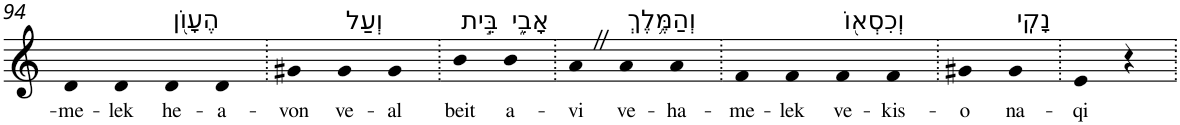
**kern	**text
*part1	*part1
*staff1	*staff1
*I"Piano	*
*I'Pno	*
!!LO:PB:g=z
*clefG2	*
*k[]	*
=94	=94
!	!LO:LY:b
4d	-me-
!	!LO:LY:b
4d	-lek
!LO:TX:a:t=הֶעָוֺ֖ן	!
!	!LO:LY:b
4d	he-
!	!LO:LY:b
4d	-a-
=95.	=95.
!	!LO:LY:b
4g#X	-von
!LO:TX:a:t=וְעַל	!
!	!LO:LY:b
4g#	ve-
!	!LO:LY:b
4g#	-al
=96.	=96.
!LO:TX:a:t=בֵּ֣ית	!
!	!LO:LY:b
4b	beit
!LO:TX:a:t=אָבִ֑י	!
!	!LO:LY:b
4b	a-
=97.	=97.
!	!LO:LY:b
4aZ	-vi
!LO:TX:a:t=וְהַמֶּ֥לֶךְ	!
!	!LO:LY:b
4a	ve-
!	!LO:LY:b
4a	-ha-
=98.	=98.
!	!LO:LY:b
4f	-me-
!	!LO:LY:b
4f	-lek
!LO:TX:a:t=וְכִסְא֖וֹ	!
!	!LO:LY:b
4f	ve-
!	!LO:LY:b
4f	-kis-
=99.	=99.
!	!LO:LY:b
4g#X	-o
!LO:TX:a:t=נָקִֽי	!
!	!LO:LY:b
4g#	na-
=100.	=100.
!	!LO:LY:b
4e	-qi
4r	.
=.	=.
*-	*-
